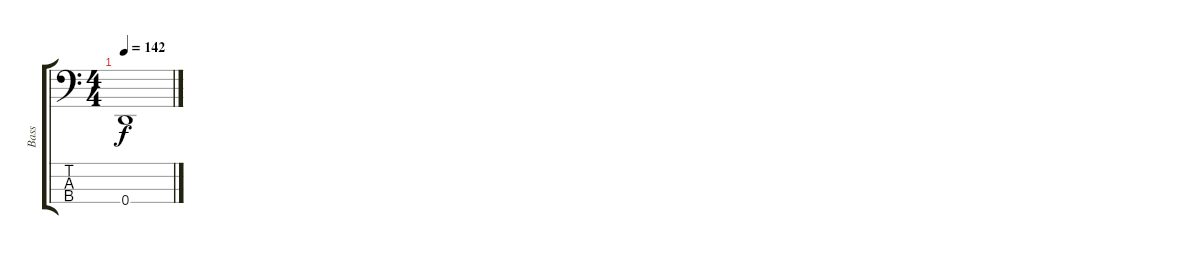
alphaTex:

\track ("Bass" "Bass") {instrument electricbasspick}
\staff {score tabs}
\tuning (F2 C2 G1 D1) {hide}
\ts (4 4)
\tempo 142
\clef f4
\ks c
0.4{t}.1{dy f}
